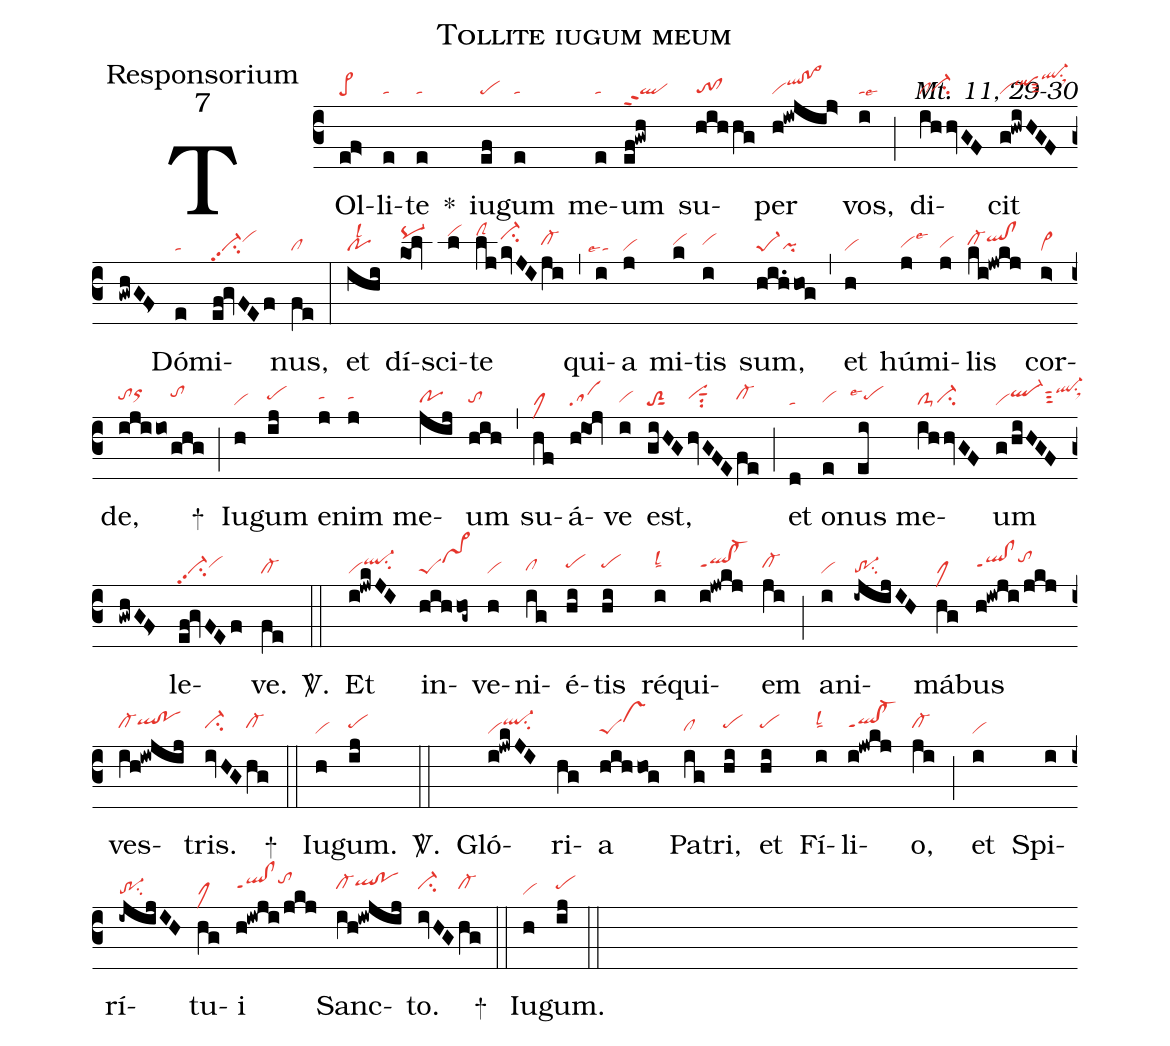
name:Tollite iugum meum;
office-part:Responsorium;
mode:7;
commentary:Mt. 11, 29-30;
nabc-lines:1;
%%
(c3)
TOl(e!f>|pe>)li(e|ta)te(e|ta) *()
iu(ef|pe)gum(e|ta) me(e|ta)um(ef!gwh|qlppt2) su(hih/hg|to!cl)per(h!iwjij>|viqlhi!po>hi) vos,(i|talse6) (;)
di(ihhvGF|clci-hg)cit(g!hwiHGFgwhGF>|viqlhisut3ql-hksu1sux1) Dó(e|ta)mi(ef!gvFEf|vi-pp2su2vihi)nus,(fe|cl) (:)
et(ihi|polsl2) dí(kOl|pq-hj)sci(l|vihk)te(lj/|clShk|kvJI|ci-hj|ji|cl-hh) (,)
qui(i|``talse4)a(j|vi) mi(k|vihh)tis(i|vihh) sum,(hi.hhog|pe-1pi) (,)
et(h|vi) hú(j|vihglse3)mi(j|vihg)lis(ki!jwkj|cl-hhqlhi!clhi) cor(i>|vi>)de,(ijiio/|tohhorhi|ghg|tohi) +(;)
Iu(h|vi)gum(ij|pehh) e(j|tahh)nim(j|tahh) me(jij|pohg)um(hih|tohg) (,)
su(hf|clM)á(hiOj|sa)ve(i|vihg) est,(giHG|toS2sut1|hvGFE|vihhsut1su2|fe|cl-hh) (;)
et(d|ta) o(e|vihg)nus(ei|``pehhlse4) me(ihhvGF|clS-ci-hg)um(g/hiHGFgwhGF>|viql-hisut3ql-hjsu1sux1) le(ef!gvFEf|vi-pp2su2vihh)ve.(fe|cl-) <sp>V/</sp>.(::)
Et(i!jwkJI|viql-hisu2) in(hihhog~|peSvs>hj)ve(h|vi)ni(ig|clhg)é(hi|pehh)tis(hi|pehh) ré(i|tahhlsl2)qui(i!jwkj|qlhh!cl-hhppt1)em(ji|cl-hh) (;)
a(i|vi)ni(-ijijIH|tr-1su2)má(hg|clM)bus(h!iwji/jkj|qlhh!clhhppt1tohj) ves(ih!iwjij|cl-hhqlhi!pohi)tris.(ivHG|ci-hh|hg|cl-hh) +(::)
Iu(h|vi)gum.(ij|pehh) <sp>V/</sp>.(::)
Gló(i!jwkJI|viql-hisu2)ri(hg)a(hihhog|peSvshj) Pa(ig|clhg)tri,(hi|pehh) et(hi|pehh) Fí(i|tahhlsl2)li(i!jwkj|qlhh!cl-hhppt1)o,(ji|cl-hh) (;)
et(i|vi) Spi(i)rí(-ijijIH|tr-1su2)tu(hg|clM)i(h!iwji/jkj|qlhh!clhhppt1tohj) Sanc(ih!iwjij|cl-hhqlhi!pohi)to.(ivHG|ci-hh|hg|cl-hh) +(::)
Iu(h|vi)gum.(ij|pehh) (::)
